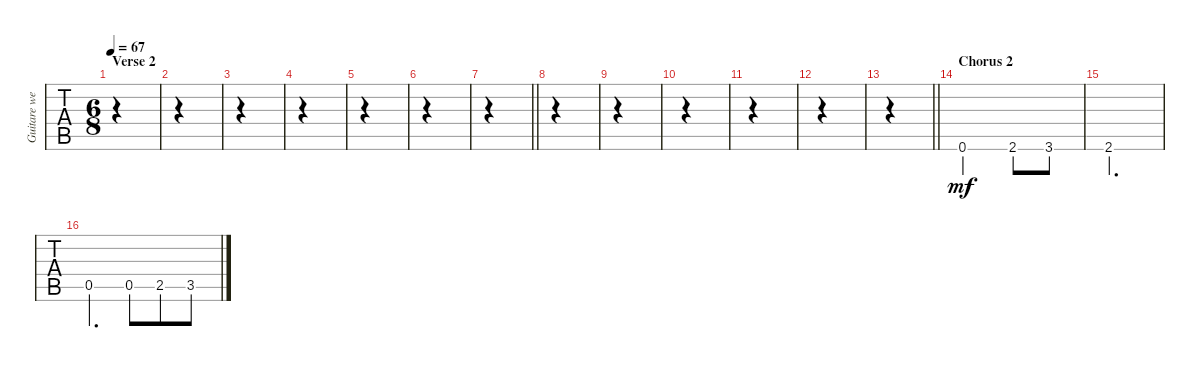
\track ("Guitare western" "Guitare we") {instrument overdrivenguitar}
\staff {tabs}
\tuning (E4 B3 G3 D3 A2 E2) {hide}
\ts (6 8)
\section ("" "Verse 2")
\tempo 67
\clef g2
\ks c
|
|
|
|
|
|
\barLineRight lightlight
|
|
|
|
|
|
\barLineRight lightlight
|
\section ("" "Chorus 2")
0.6.2{dy mf} 2.6.8 3.6.8 |
2.6.2{d} |
0.5.4{d} 0.5.8 2.5.8 3.5.8
